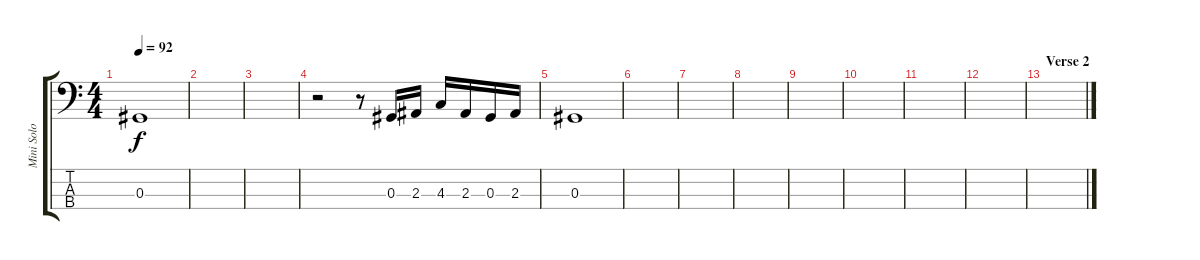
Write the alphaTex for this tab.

\track ("Mini Solo On Verses" "Mini Solo ") {instrument electricbasspick}
\staff {score tabs}
\tuning (Gb2 Db2 Ab1 Eb1) {hide}
\ts (4 4)
\tempo 92
\clef f4
\ks c
0.3.1{dy f} |
|
|
r.2 r.8 0.3.16 2.3.16 4.3.16 2.3.16 0.3.16 2.3.16 |
0.3.1 |
|
|
|
|
|
|
|
\section ("" "Verse 2")
